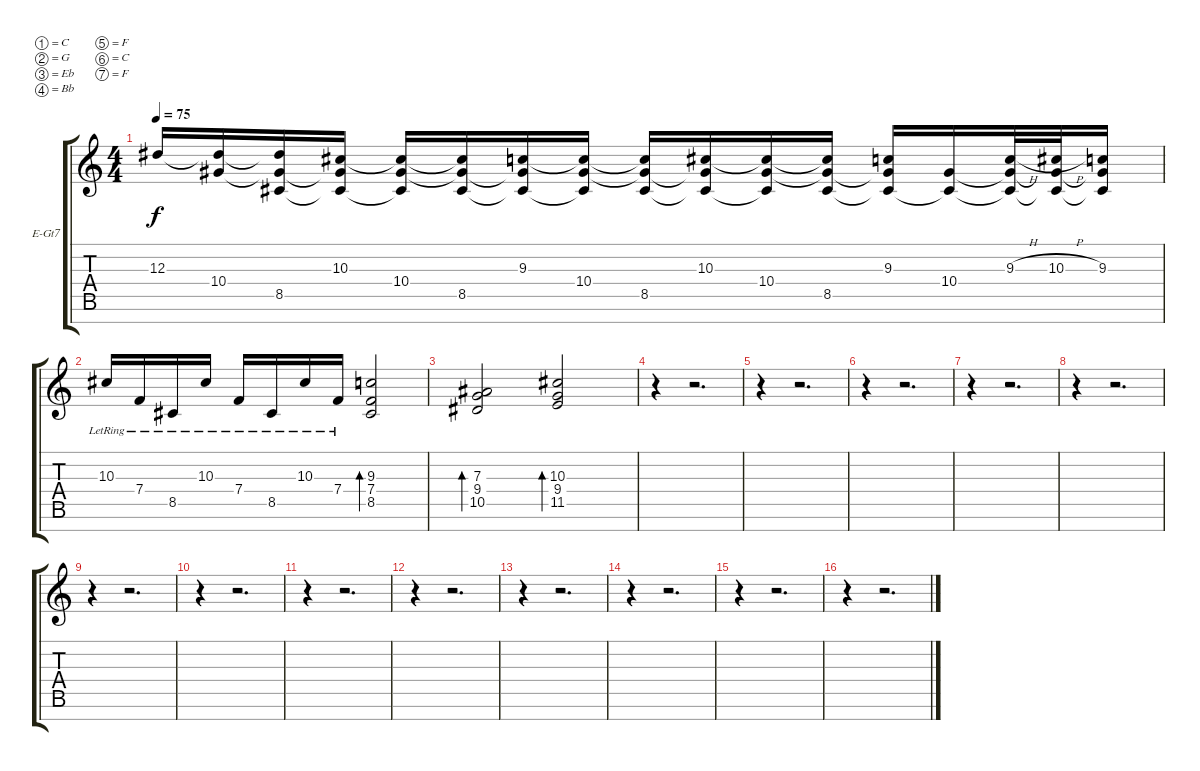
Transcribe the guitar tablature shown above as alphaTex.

\bracketExtendMode groupsimilarinstruments
\firstSystemTrackNameOrientation horizontal
\otherSystemsTrackNameOrientation horizontal
\track ("Electric Guitar" "E-Gt7") {instrument electricguitarclean}
\staff {score tabs}
\tuning (C4 G3 Eb3 Bb2 F2 C2 F1)
\ts (4 4)
\tempo 75
\clef g2
\ks c
12.3.16{dy f} (12.3{t} 10.4).16 (12.3{t} 10.4{t} 8.5).16 (10.3 10.4{t} 8.5{t}).16 (10.3{t} 10.4 8.5{t}).16 (10.3{t} 10.4{t} 8.5).16 (9.3 10.4{t} 8.5{t}).16 (9.3{t} 10.4 8.5{t}).16 (9.3{t} 10.4{t} 8.5).16 (10.3 10.4{t} 8.5{t}).16 (10.3{t} 10.4 8.5{t}).16 (10.3{t} 10.4{t} 8.5).16 (9.3 10.4{t} 8.5{t}).16 (10.4 8.5{t}).16 (9.3{h} 10.4{t} 8.5{t}).32 (10.3{h} 10.4{t} 8.5{t}).32 (9.3 10.4{t} 8.5{t}).16 |
10.3{lr}.16 7.4{lr}.16 8.5{lr}.16 10.3{lr}.16 7.4{lr}.16 8.5{lr}.16 10.3{lr}.16 7.4{lr}.16 (9.3 7.4 8.5).2{bd 30} |
(7.3 9.4 10.5).2{bd 30} (10.3 9.4 11.5).2{bd 30} |
r.4 r.2{d} |
r.4 r.2{d} |
r.4 r.2{d} |
r.4 r.2{d} |
r.4 r.2{d} |
r.4 r.2{d} |
r.4 r.2{d} |
r.4 r.2{d} |
r.4 r.2{d} |
r.4 r.2{d} |
r.4 r.2{d} |
r.4 r.2{d} |
r.4 r.2{d}
